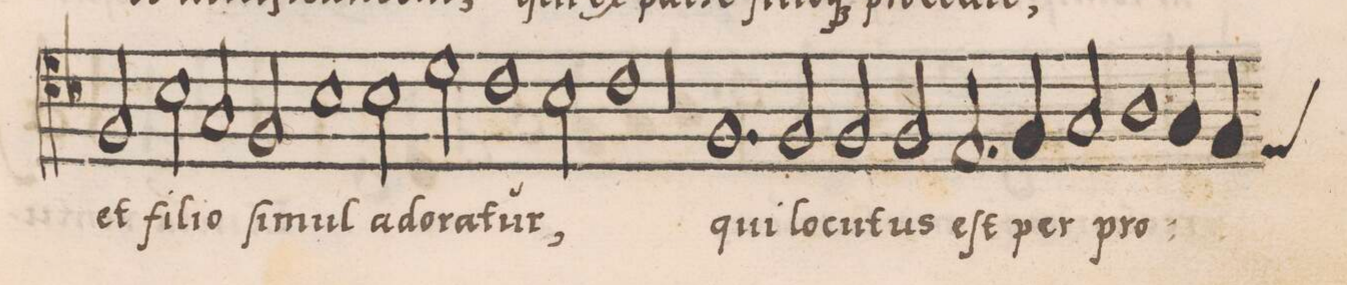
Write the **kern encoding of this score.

**kern	**text
*I"TENOR	*
*clefC4	*
*k[b-]	*
*met(C|)	*
*M2/1	*
2F/	et
2B-\	fi-
2G/	-li-
=138-	=138-
2F/	-o
1B-	ſi-
2B-\	-mul
=139-	=139-
2d\	a-
1c	-do-
2B-\	-ra-
=140-	=140-
1c	-tǔr,
00r	.
=141-	=141-
=142-	=142-
1.F	qui
=143-	=143-
2F/	lo-
2F/	-cu-
2F/	-tus
=144-	=144-
2.E/	eſt
4F/	per
2G/	pro-
1A\	.
=145-	=145-
4G/	.
4F/	.
*custos:E	*
*-	*-
